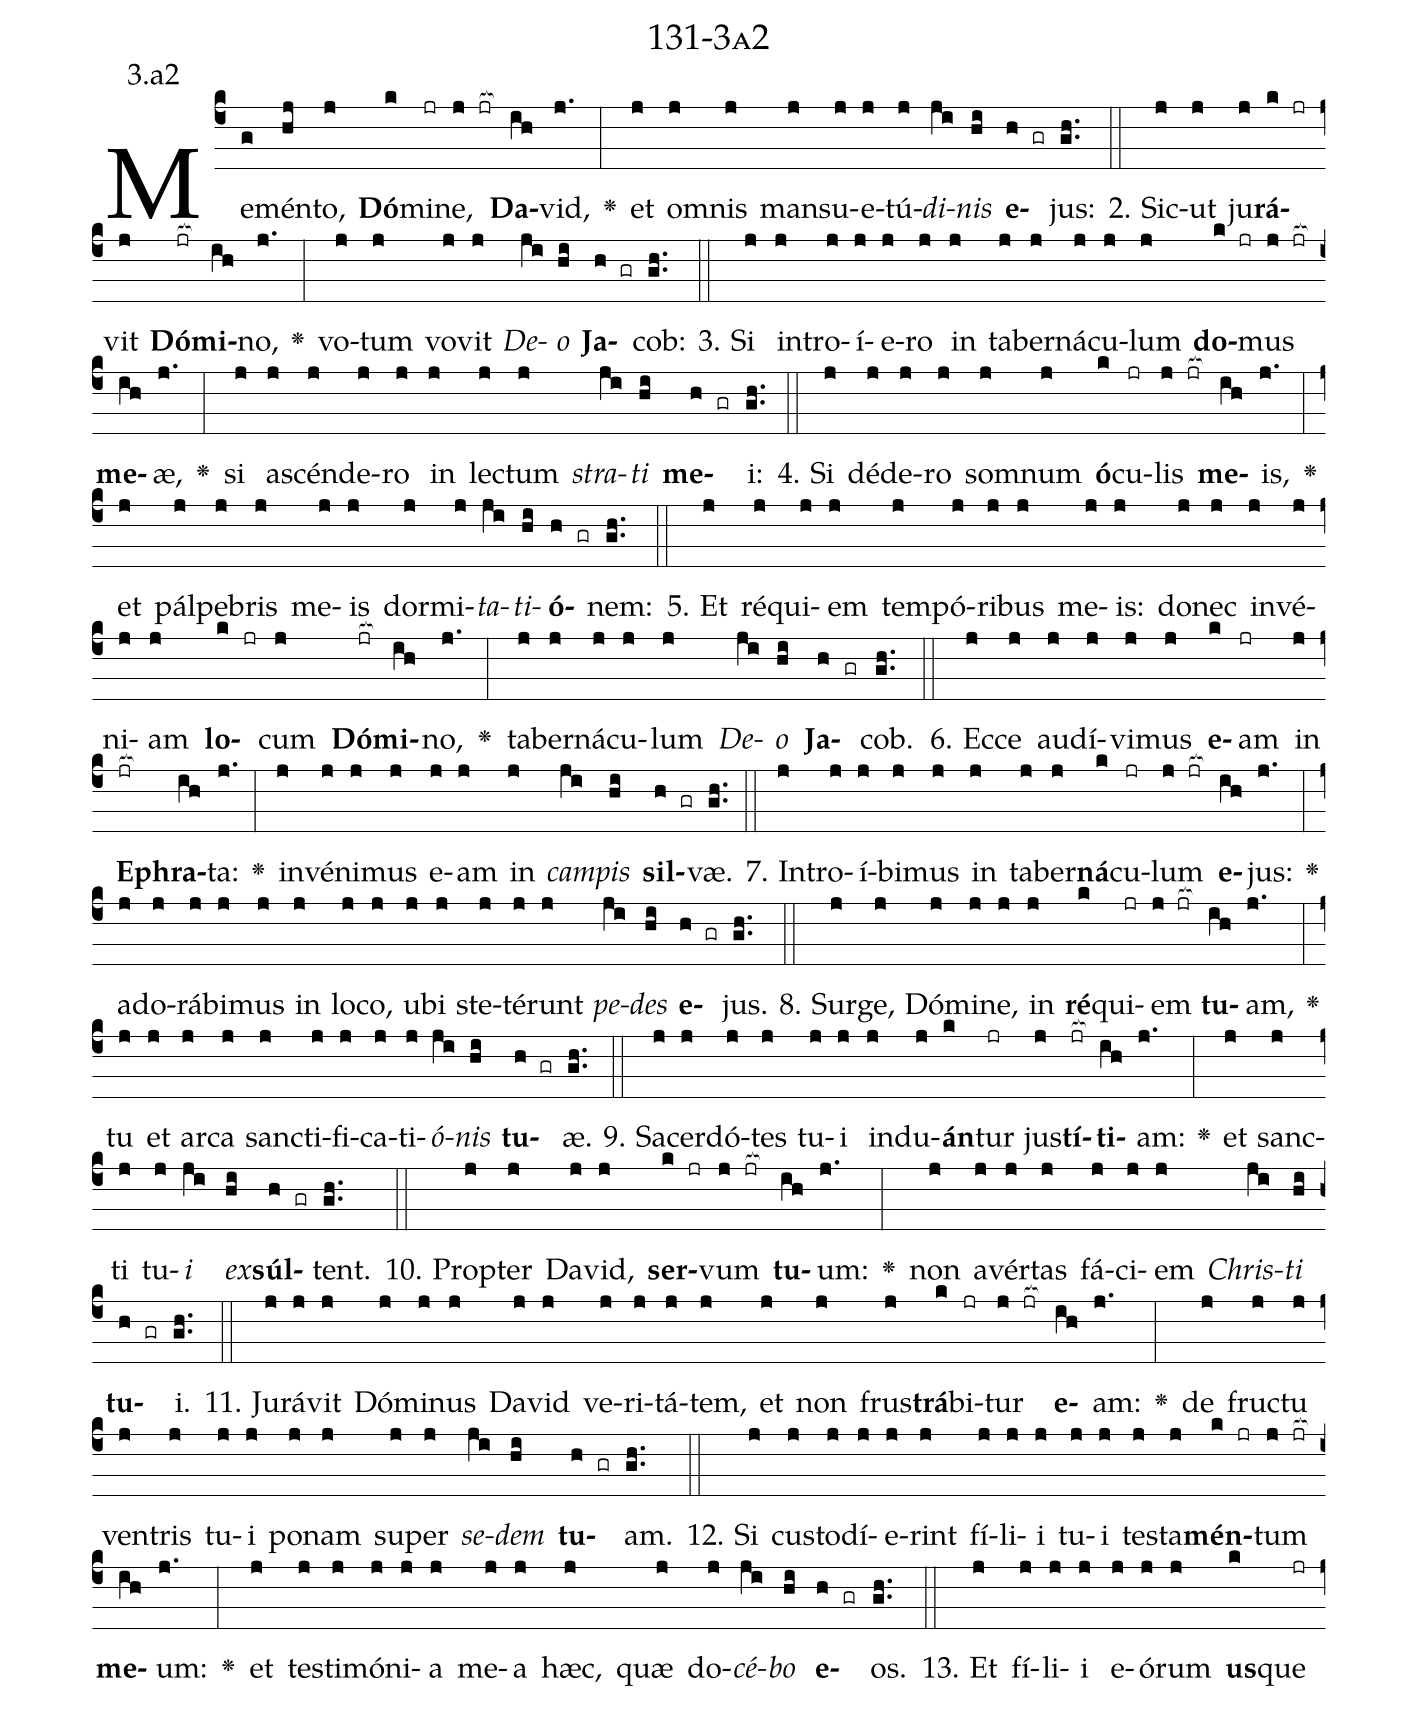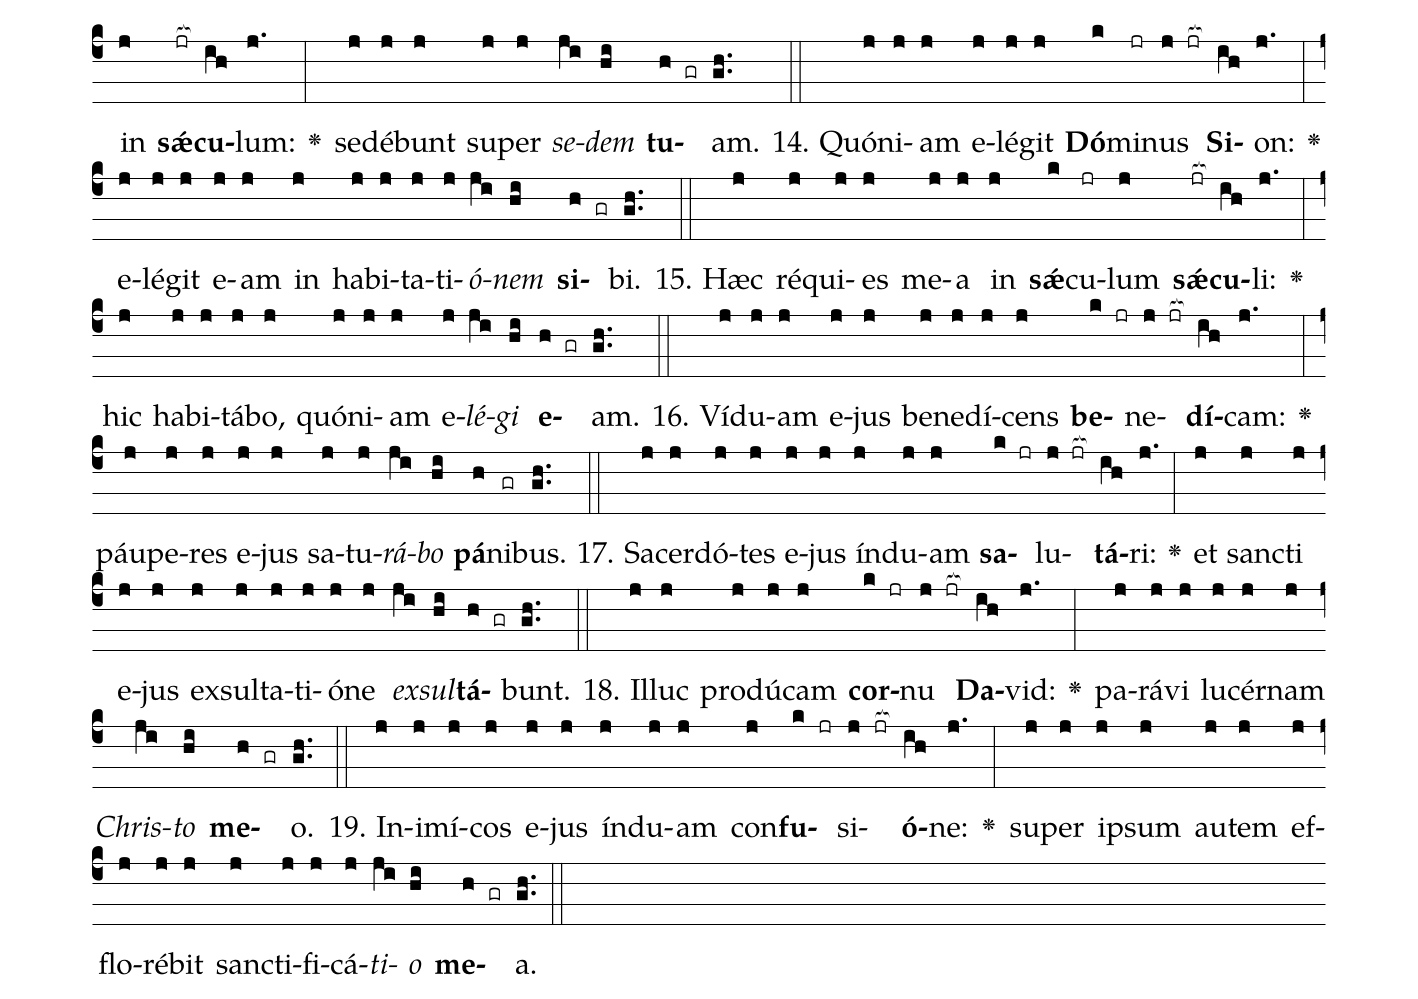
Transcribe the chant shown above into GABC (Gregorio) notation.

name: 131-3a2;
annotation: 3.a2;
%%
(c4)Me(g)mén(hj)to,(j) <b>Dó</b>(k)mi(jr)ne,(j jr[ocb:1{]) <b>Da</b>(ih[ocb:0}])vid,(j.) <v>\greheightstar</v>(:) et(j) om(j)nis(j) man(j)su(j)e(j)tú(j)<i>di</i>(ji)<i>nis</i>(hi) <b>e</b>(h gr)jus:(gh..) (::)
2. Sic(j)ut(j) ju(j)<b>rá</b>(k jr)vit(j) <b>Dó</b>(jr[ocb:1{])<b>mi</b>(ih[ocb:0}])no,(j.) <v>\greheightstar</v>(:) vo(j)tum(j) vo(j)vit(j) <i>De</i>(ji)<i>o</i>(hi) <b>Ja</b>(h gr)cob:(gh..) (::)
3. Si(j) in(j)tro(j)í(j)e(j)ro(j) in(j) ta(j)ber(j)ná(j)cu(j)lum(j) <b>do</b>(k jr)mus(j jr[ocb:1{]) <b>me</b>(ih[ocb:0}])æ,(j.) <v>\greheightstar</v>(:) si(j) a(j)scén(j)de(j)ro(j) in(j) lec(j)tum(j) <i>stra</i>(ji)<i>ti</i>(hi) <b>me</b>(h gr)i:(gh..) (::)
4. Si(j) dé(j)de(j)ro(j) som(j)num(j) <b>ó</b>(k)cu(jr)lis(j jr[ocb:1{]) <b>me</b>(ih[ocb:0}])is,(j.) <v>\greheightstar</v>(:) et(j) pál(j)pe(j)bris(j) me(j)is(j) dor(j)mi(j)<i>ta</i>(ji)<i>ti</i>(hi)<b>ó</b>(h gr)nem:(gh..) (::)
5. Et(j) ré(j)qui(j)em(j) tem(j)pó(j)ri(j)bus(j) me(j)is:(j) do(j)nec(j) in(j)vé(j)ni(j)am(j) <b>lo</b>(k jr)cum(j) <b>Dó</b>(jr[ocb:1{])<b>mi</b>(ih[ocb:0}])no,(j.) <v>\greheightstar</v>(:) ta(j)ber(j)ná(j)cu(j)lum(j) <i>De</i>(ji)<i>o</i>(hi) <b>Ja</b>(h gr)cob.(gh..) (::)
6. Ec(j)ce(j) au(j)dí(j)vi(j)mus(j) <b>e</b>(k)am(jr) in(j) <b>E</b>(jr[ocb:1{])<b>phra</b>(ih[ocb:0}])ta:(j.) <v>\greheightstar</v>(:) in(j)vé(j)ni(j)mus(j) e(j)am(j) in(j) <i>cam</i>(ji)<i>pis</i>(hi) <b>sil</b>(h gr)væ.(gh..) (::)
7. In(j)tro(j)í(j)bi(j)mus(j) in(j) ta(j)ber(j)<b>ná</b>(k)cu(jr)lum(j jr[ocb:1{]) <b>e</b>(ih[ocb:0}])jus:(j.) <v>\greheightstar</v>(:) ad(j)o(j)rá(j)bi(j)mus(j) in(j) lo(j)co,(j) u(j)bi(j) ste(j)té(j)runt(j) <i>pe</i>(ji)<i>des</i>(hi) <b>e</b>(h gr)jus.(gh..) (::)
8. Sur(j)ge,(j) Dó(j)mi(j)ne,(j) in(j) <b>ré</b>(k)qui(jr)em(j jr[ocb:1{]) <b>tu</b>(ih[ocb:0}])am,(j.) <v>\greheightstar</v>(:) tu(j) et(j) ar(j)ca(j) sanc(j)ti(j)fi(j)ca(j)ti(j)<i>ó</i>(ji)<i>nis</i>(hi) <b>tu</b>(h gr)æ.(gh..) (::)
9. Sa(j)cer(j)dó(j)tes(j) tu(j)i(j) ind(j)u(j)<b>án</b>(k)tur(jr) jus(j)<b>tí</b>(jr[ocb:1{])<b>ti</b>(ih[ocb:0}])am:(j.) <v>\greheightstar</v>(:) et(j) sanc(j)ti(j) tu(j)<i>i</i>(ji) <i>ex</i>(hi)<b>súl</b>(h gr)tent.(gh..) (::)
10. Prop(j)ter(j) Da(j)vid,(j) <b>ser</b>(k jr)vum(j jr[ocb:1{]) <b>tu</b>(ih[ocb:0}])um:(j.) <v>\greheightstar</v>(:) non(j) a(j)vér(j)tas(j) fá(j)ci(j)em(j) <i>Chris</i>(ji)<i>ti</i>(hi) <b>tu</b>(h gr)i.(gh..) (::)
11. Ju(j)rá(j)vit(j) Dó(j)mi(j)nus(j) Da(j)vid(j) ve(j)ri(j)tá(j)tem,(j) et(j) non(j) frus(j)<b>trá</b>(k)bi(jr)tur(j jr[ocb:1{]) <b>e</b>(ih[ocb:0}])am:(j.) <v>\greheightstar</v>(:) de(j) fruc(j)tu(j) ven(j)tris(j) tu(j)i(j) po(j)nam(j) su(j)per(j) <i>se</i>(ji)<i>dem</i>(hi) <b>tu</b>(h gr)am.(gh..) (::)
12. Si(j) cus(j)to(j)dí(j)e(j)rint(j) fí(j)li(j)i(j) tu(j)i(j) tes(j)ta(j)<b>mén</b>(k jr)tum(j jr[ocb:1{]) <b>me</b>(ih[ocb:0}])um:(j.) <v>\greheightstar</v>(:) et(j) tes(j)ti(j)mó(j)ni(j)a(j) me(j)a(j) hæc,(j) quæ(j) do(j)<i>cé</i>(ji)<i>bo</i>(hi) <b>e</b>(h gr)os.(gh..) (::)
13. Et(j) fí(j)li(j)i(j) e(j)ó(j)rum(j) <b>us</b>(k)que(jr) in(j) <b>sǽ</b>(jr[ocb:1{])<b>cu</b>(ih[ocb:0}])lum:(j.) <v>\greheightstar</v>(:) se(j)dé(j)bunt(j) su(j)per(j) <i>se</i>(ji)<i>dem</i>(hi) <b>tu</b>(h gr)am.(gh..) (::)
14. Quón(j)i(j)am(j) e(j)lé(j)git(j) <b>Dó</b>(k)mi(jr)nus(j jr[ocb:1{]) <b>Si</b>(ih[ocb:0}])on:(j.) <v>\greheightstar</v>(:) e(j)lé(j)git(j) e(j)am(j) in(j) ha(j)bi(j)ta(j)ti(j)<i>ó</i>(ji)<i>nem</i>(hi) <b>si</b>(h gr)bi.(gh..) (::)
15. Hæc(j) ré(j)qui(j)es(j) me(j)a(j) in(j) <b>sǽ</b>(k)cu(jr)lum(j) <b>sǽ</b>(jr[ocb:1{])<b>cu</b>(ih[ocb:0}])li:(j.) <v>\greheightstar</v>(:) hic(j) ha(j)bi(j)tá(j)bo,(j) quón(j)i(j)am(j) e(j)<i>lé</i>(ji)<i>gi</i>(hi) <b>e</b>(h gr)am.(gh..) (::)
16. Ví(j)du(j)am(j) e(j)jus(j) be(j)ne(j)dí(j)cens(j) <b>be</b>(k jr)ne(j jr[ocb:1{])<b>dí</b>(ih[ocb:0}])cam:(j.) <v>\greheightstar</v>(:) páu(j)pe(j)res(j) e(j)jus(j) sa(j)tu(j)<i>rá</i>(ji)<i>bo</i>(hi) <b>pá</b>(h)ni(gr)bus.(gh..) (::)
17. Sa(j)cer(j)dó(j)tes(j) e(j)jus(j) índ(j)u(j)am(j) <b>sa</b>(k jr)lu(j jr[ocb:1{])<b>tá</b>(ih[ocb:0}])ri:(j.) <v>\greheightstar</v>(:) et(j) sanc(j)ti(j) e(j)jus(j) ex(j)sul(j)ta(j)ti(j)ó(j)ne(j) <i>ex</i>(ji)<i>sul</i>(hi)<b>tá</b>(h gr)bunt.(gh..) (::)
18. Il(j)luc(j) pro(j)dú(j)cam(j) <b>cor</b>(k jr)nu(j jr[ocb:1{]) <b>Da</b>(ih[ocb:0}])vid:(j.) <v>\greheightstar</v>(:) pa(j)rá(j)vi(j) lu(j)cér(j)nam(j) <i>Chris</i>(ji)<i>to</i>(hi) <b>me</b>(h gr)o.(gh..) (::)
19. In(j)i(j)mí(j)cos(j) e(j)jus(j) índ(j)u(j)am(j) con(j)<b>fu</b>(k jr)si(j jr[ocb:1{])<b>ó</b>(ih[ocb:0}])ne:(j.) <v>\greheightstar</v>(:) su(j)per(j) ip(j)sum(j) au(j)tem(j) ef(j)flo(j)ré(j)bit(j) sanc(j)ti(j)fi(j)cá(j)<i>ti</i>(ji)<i>o</i>(hi) <b>me</b>(h gr)a.(gh..) (::)
